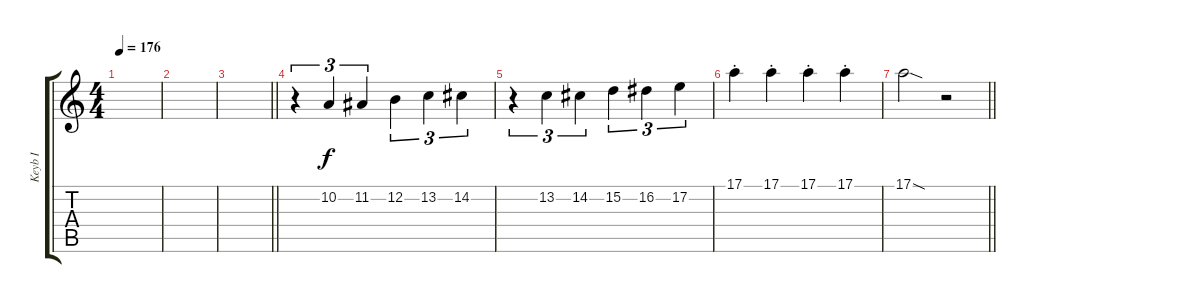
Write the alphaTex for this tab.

\track ("Keyb I" "Keyb I") {instrument brasssection}
\staff {score tabs}
\tuning (E4 B3 G3 D3 A2 E2) {hide}
\ts (4 4)
\tempo 176
\clef g2
\ks c
|
|
\barLineRight lightlight
|
r.4{tu (3 2)} 10.2.4{tu (3 2)} 11.2.4{tu (3 2)} 12.2.4{tu (3 2)} 13.2.4{tu (3 2)} 14.2.4{tu (3 2)} |
r.4{tu (3 2)} 13.2.4{tu (3 2)} 14.2.4{tu (3 2)} 15.2.4{tu (3 2)} 16.2.4{tu (3 2)} 17.2.4{tu (3 2)} |
17.1{st}.4 17.1{st}.4 17.1{st}.4 17.1{st}.4 |
\barLineRight lightlight
17.1{sod}.2 r.2
